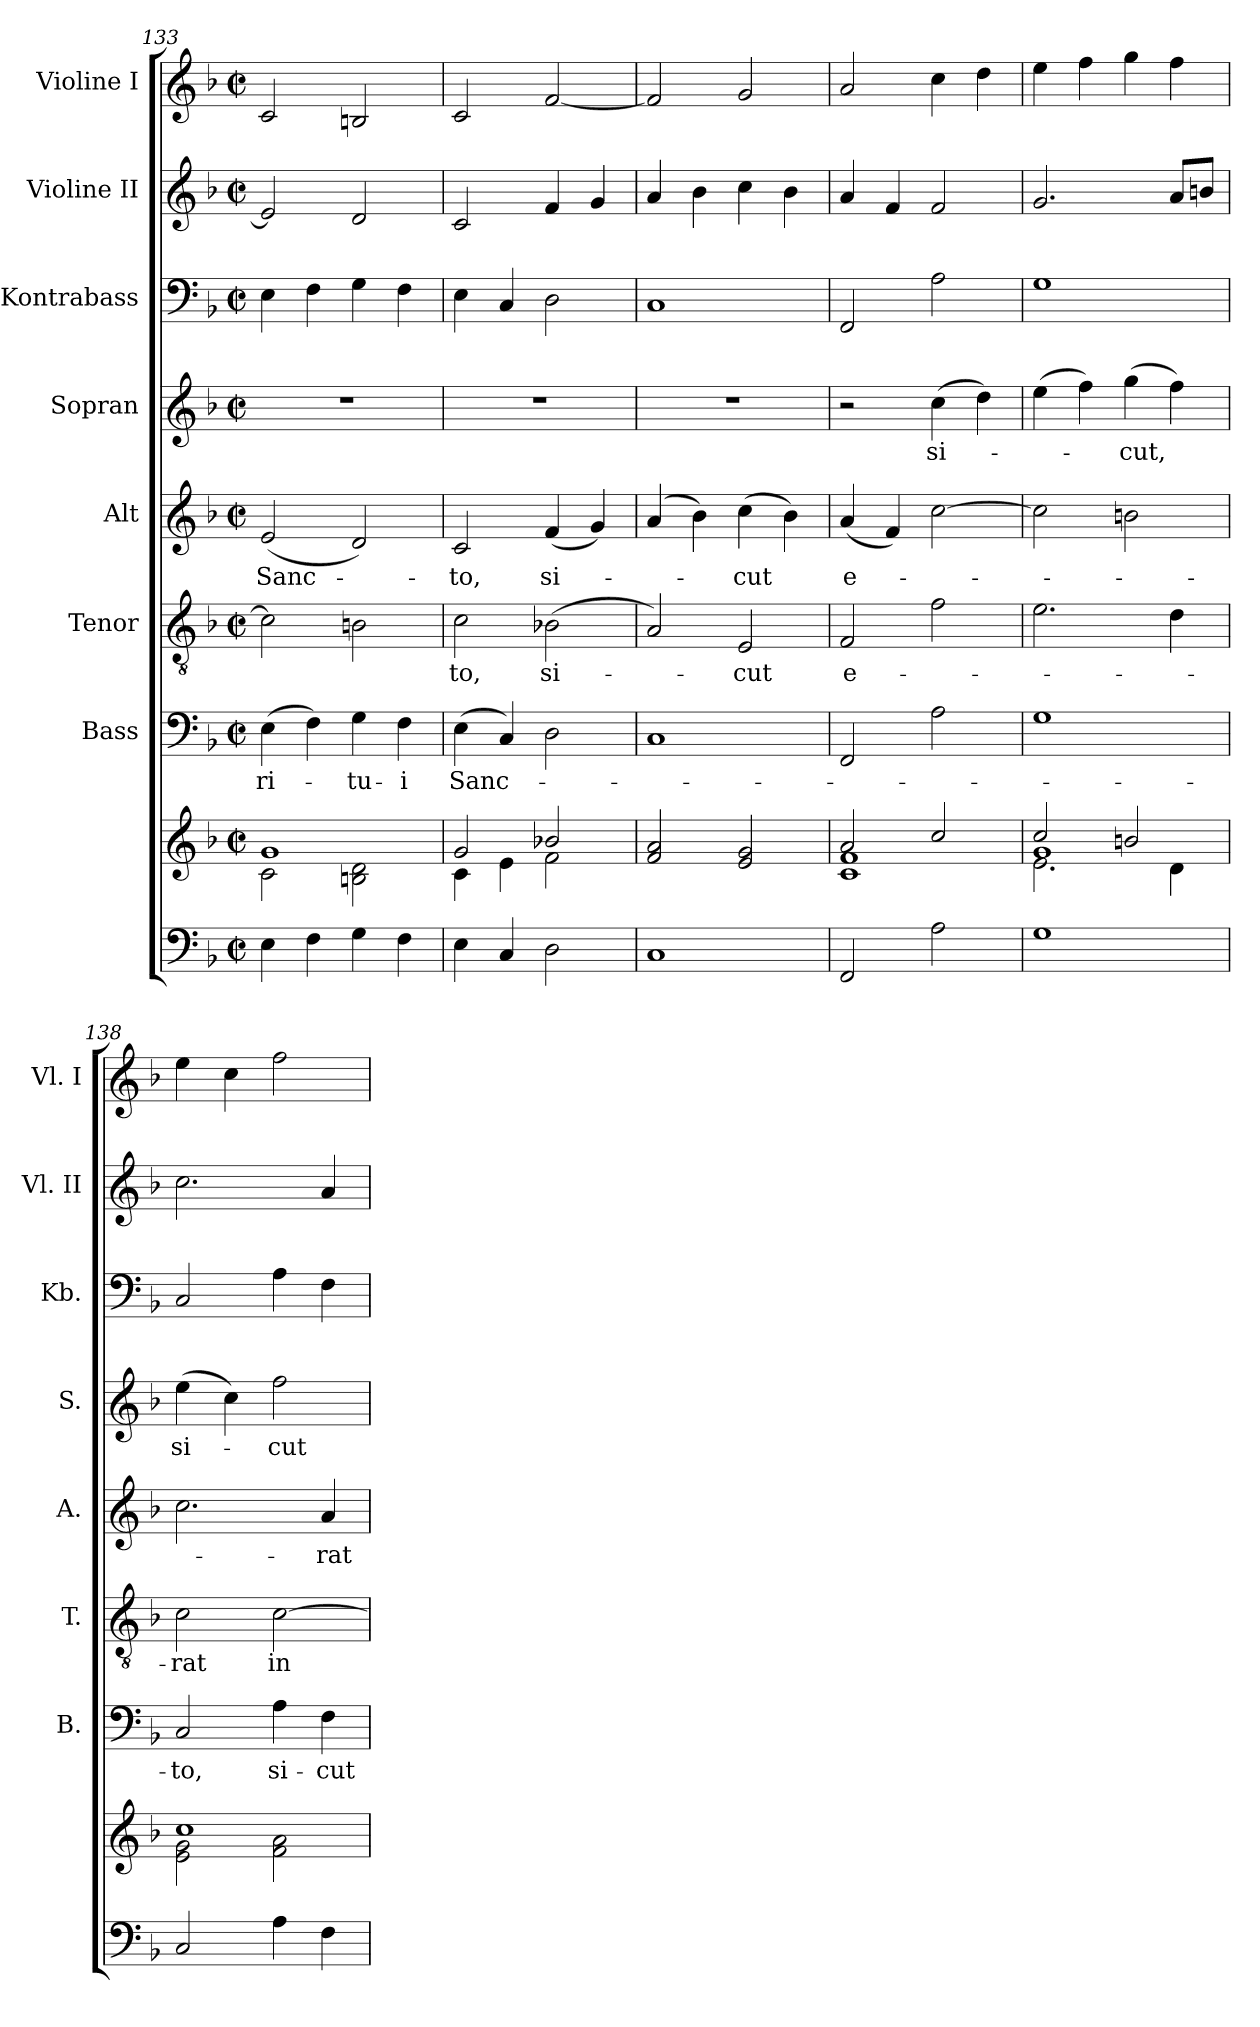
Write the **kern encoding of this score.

**kern	**kern	**kern	**text	**kern	**text	**kern	**text	**kern	**text	**kern	**kern	**kern
*part8	*part8	*part7	*part7	*part6	*part6	*part5	*part5	*part4	*part4	*part3	*part2	*part1
*staff9	*staff8	*staff7	*staff7	*staff6	*staff6	*staff5	*staff5	*staff4	*staff4	*staff3	*staff2	*staff1
*	*	*I"Bass	*	*I"Tenor	*	*I"Alt	*	*I"Sopran	*	*I"Kontrabass	*I"Violine II	*I"Violine I
*	*	*I'B.	*	*I'T.	*	*I'A.	*	*I'S.	*	*I'Kb.	*I'Vl. II	*I'Vl. I
*clefF4	*clefG2	*clefF4	*	*clefGv2	*	*clefG2	*	*clefG2	*	*clefF4	*clefG2	*clefG2
*	*	*	*	*	*	*	*	*	*	*ITrd7c12	*	*
*k[b-]	*k[b-]	*k[b-]	*	*k[b-]	*	*k[b-]	*	*k[b-]	*	*k[b-]	*k[b-]	*k[b-]
*F:	*F:	*F:	*	*F:	*	*F:	*	*F:	*	*F:	*F:	*F:
*M2/2	*M2/2	*M2/2	*	*M2/2	*	*M2/2	*	*M2/2	*	*M2/2	*M2/2	*M2/2
*met(c|)	*met(c|)	*met(c|)	*	*met(c|)	*	*met(c|)	*	*met(c|)	*	*met(c|)	*met(c|)	*met(c|)
=133	=133	=133	=133	=133	=133	=133	=133	=133	=133	=133	=133	=133
*	*^	*	*	*	*	*	*	*	*	*	*	*
!	!	!	!	!LO:LY:b	!	!	!	!LO:LY:b	!	!	!	!	!
4E\	1g	2c\	(>4E\	-ri-	2c\]	.	(<2e/	Sanc-	1r	.	4EE\	2e/]	2c/
4F\	.	.	4F\)	.	.	.	.	.	.	.	4FF\	.	.
!	!	!	!	!LO:LY:b	!	!	!	!	!	!	!	!	!
4G\	.	2Bn\ 2d\	4G\	-tu-	2Bn\	.	2d/)	.	.	.	4GG\	2d/	2Bn/
!	!	!	!	!LO:LY:b	!	!	!	!	!	!	!	!	!
4F\	.	.	4F\	-i	.	.	.	.	.	.	4FF\	.	.
=134	=134	=134	=134	=134	=134	=134	=134	=134	=134	=134	=134	=134	=134
!	!	!	!	!LO:LY:b	!	!LO:LY:b	!	!LO:LY:b	!	!	!	!	!
4E\	2g/	4c\	(>4E\	Sanc-	2c\	-to,	2c/	-to,	1r	.	4EE\	2c/	2c/
4C/	.	4e\	4C/)	.	.	.	.	.	.	.	4CC/	.	.
!	!	!	!	!	!	!LO:LY:b	!	!LO:LY:b	!	!	!	!	!
2D\	2b-X/	2f\	2D\	.	(>2B-X\	si-	(<4f/	si-	.	.	2DD\	4f/	[2f/
.	.	.	.	.	.	.	4g/)	.	.	.	.	4g/	.
*	*v	*v	*	*	*	*	*	*	*	*	*	*	*
=135	=135	=135	=135	=135	=135	=135	=135	=135	=135	=135	=135	=135
1C	2f/ 2a/	1C	.	2A/)	.	(4a/	.	1r	.	1CC	4a/	2f/]
.	.	.	.	.	.	4b-\)	.	.	.	.	4b-\	.
!	!	!	!	!	!LO:LY:b	!	!LO:LY:b	!	!	!	!	!
.	2e/ 2g/	.	.	2E/	-cut	(>4cc\	-cut	.	.	.	4cc\	2g/
.	.	.	.	.	.	4b-\)	.	.	.	.	4b-\	.
=136	=136	=136	=136	=136	=136	=136	=136	=136	=136	=136	=136	=136
*	*^	*	*	*	*	*	*	*	*	*	*	*
!	!	!	!	!	!	!LO:LY:b	!	!LO:LY:b	!	!	!	!	!
2FF/	2a/	1c 1f	2FF/	.	2F/	e-	(<4a/	e-	2r	.	2FFF/	4a/	2a/
.	.	.	.	.	.	.	4f/)	.	.	.	.	4f/	.
!	!	!	!	!	!	!	!	!	!	!LO:LY:b	!	!	!
2A\	2cc/	.	2A\	.	2f\	.	[2cc\	.	(>4cc\	si-	2AA\	2f/	4cc\
.	.	.	.	.	.	.	.	.	4dd\)	.	.	.	4dd\
=137	=137	=137	=137	=137	=137	=137	=137	=137	=137	=137	=137	=137	=137
*	*	*^	*	*	*	*	*	*	*	*	*	*	*
1G	2cc/	2.e\	1g	1G	.	2.e\	.	2cc\]	.	(>4ee\	.	1GG	2.g/	4ee\
.	.	.	.	.	.	.	.	.	.	4ff\)	.	.	.	4ff\
!	!	!	!	!	!	!	!	!	!	!	!LO:LY:b	!	!	!
.	2bn/	.	.	.	.	.	.	2bn\	.	(>4gg\	-cut,	.	.	4gg\
.	.	4d\	.	.	.	4d\	.	.	.	4ff\)	.	.	8a/L	4ff\
.	.	.	.	.	.	.	.	.	.	.	.	.	8bn/J	.
*	*	*v	*v	*	*	*	*	*	*	*	*	*	*	*
!!LO:LB:g=z
=138	=138	=138	=138	=138	=138	=138	=138	=138	=138	=138	=138	=138	=138
!	!	!	!	!LO:LY:b	!	!LO:LY:b	!	!	!	!LO:LY:b	!	!	!
2C/	1cc	2e\ 2g\	2C/	-to,	2c\	-rat	2.cc\	.	(>4ee\	si-	2CC/	2.cc\	4ee\
.	.	.	.	.	.	.	.	.	4cc\)	.	.	.	4cc\
!	!	!	!	!LO:LY:b	!	!LO:LY:b	!	!	!	!LO:LY:b	!	!	!
4A\	.	2f\ 2a\	4A\	si-	[2c\	in	.	.	2ff\	-cut	4AA\	.	2ff\
!	!	!	!	!LO:LY:b	!	!	!	!LO:LY:b	!	!	!	!	!
4F\	.	.	4F\	-cut	.	.	4a/	-rat	.	.	4FF\	4a/	.
*	*v	*v	*	*	*	*	*	*	*	*	*	*	*
=	=	=	=	=	=	=	=	=	=	=	=	=
*-	*-	*-	*-	*-	*-	*-	*-	*-	*-	*-	*-	*-
